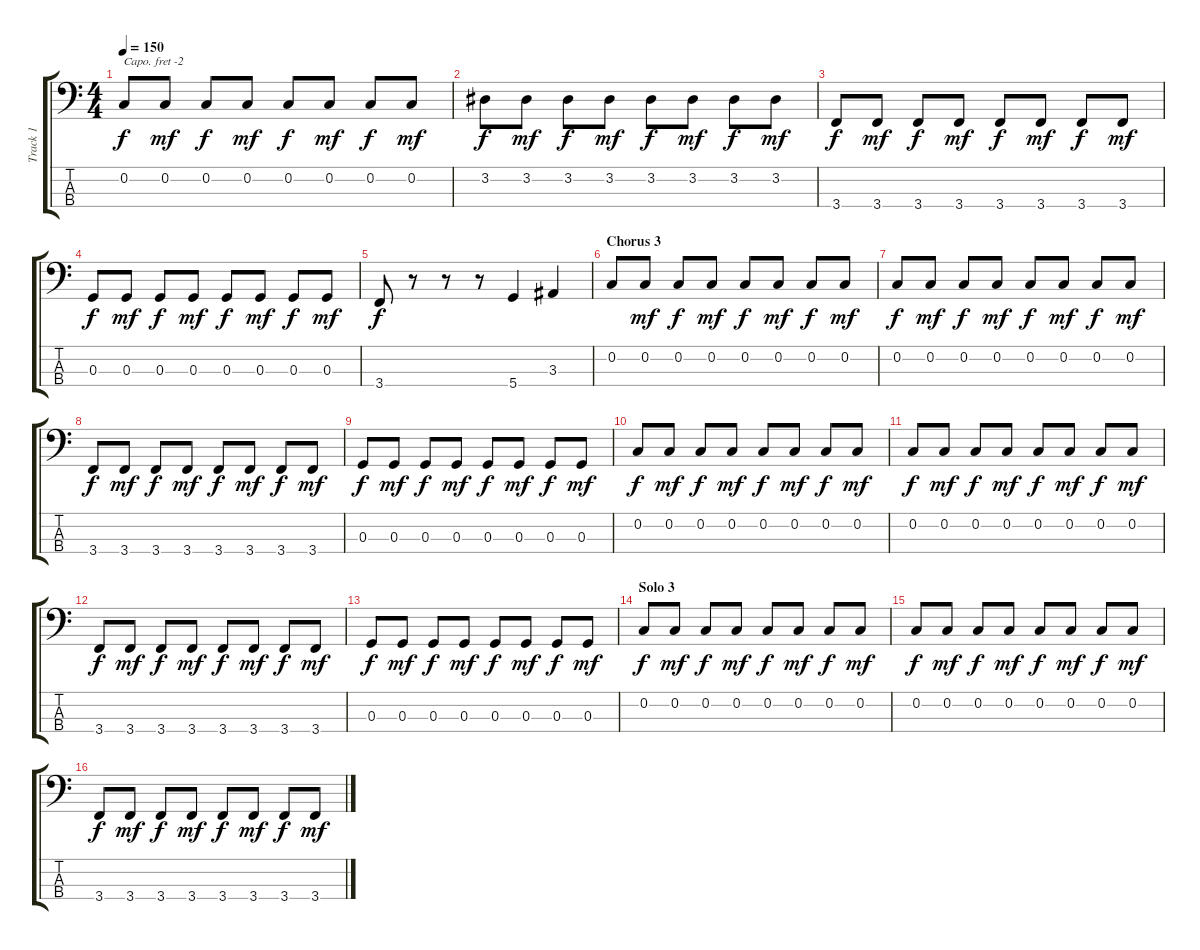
\track ("Track 1" "Track 1") {instrument electricbasspick}
\staff {score tabs}
\capo -2
\tuning (G2 D2 A1 E1) {hide}
\ts (4 4)
\tempo 150
\clef f4
\ks c
0.2.8{dy f} 0.2.8{dy mf} 0.2.8{dy f} 0.2.8{dy mf} 0.2.8{dy f} 0.2.8{dy mf} 0.2.8{dy f} 0.2.8{dy mf} |
3.2.8{dy f} 3.2.8{dy mf} 3.2.8{dy f} 3.2.8{dy mf} 3.2.8{dy f} 3.2.8{dy mf} 3.2.8{dy f} 3.2.8{dy mf} |
3.4.8{dy f} 3.4.8{dy mf} 3.4.8{dy f} 3.4.8{dy mf} 3.4.8{dy f} 3.4.8{dy mf} 3.4.8{dy f} 3.4.8{dy mf} |
0.3.8{dy f} 0.3.8{dy mf} 0.3.8{dy f} 0.3.8{dy mf} 0.3.8{dy f} 0.3.8{dy mf} 0.3.8{dy f} 0.3.8{dy mf} |
3.4.8{dy f} r.8 r.8 r.8 5.4.4 3.3.4 |
\section ("" "Chorus 3")
0.2.8 0.2.8{dy mf} 0.2.8{dy f} 0.2.8{dy mf} 0.2.8{dy f} 0.2.8{dy mf} 0.2.8{dy f} 0.2.8{dy mf} |
0.2.8{dy f} 0.2.8{dy mf} 0.2.8{dy f} 0.2.8{dy mf} 0.2.8{dy f} 0.2.8{dy mf} 0.2.8{dy f} 0.2.8{dy mf} |
3.4.8{dy f} 3.4.8{dy mf} 3.4.8{dy f} 3.4.8{dy mf} 3.4.8{dy f} 3.4.8{dy mf} 3.4.8{dy f} 3.4.8{dy mf} |
0.3.8{dy f} 0.3.8{dy mf} 0.3.8{dy f} 0.3.8{dy mf} 0.3.8{dy f} 0.3.8{dy mf} 0.3.8{dy f} 0.3.8{dy mf} |
0.2.8{dy f} 0.2.8{dy mf} 0.2.8{dy f} 0.2.8{dy mf} 0.2.8{dy f} 0.2.8{dy mf} 0.2.8{dy f} 0.2.8{dy mf} |
0.2.8{dy f} 0.2.8{dy mf} 0.2.8{dy f} 0.2.8{dy mf} 0.2.8{dy f} 0.2.8{dy mf} 0.2.8{dy f} 0.2.8{dy mf} |
3.4.8{dy f} 3.4.8{dy mf} 3.4.8{dy f} 3.4.8{dy mf} 3.4.8{dy f} 3.4.8{dy mf} 3.4.8{dy f} 3.4.8{dy mf} |
0.3.8{dy f} 0.3.8{dy mf} 0.3.8{dy f} 0.3.8{dy mf} 0.3.8{dy f} 0.3.8{dy mf} 0.3.8{dy f} 0.3.8{dy mf} |
\section ("" "Solo 3")
0.2.8{dy f} 0.2.8{dy mf} 0.2.8{dy f} 0.2.8{dy mf} 0.2.8{dy f} 0.2.8{dy mf} 0.2.8{dy f} 0.2.8{dy mf} |
0.2.8{dy f} 0.2.8{dy mf} 0.2.8{dy f} 0.2.8{dy mf} 0.2.8{dy f} 0.2.8{dy mf} 0.2.8{dy f} 0.2.8{dy mf} |
3.4.8{dy f} 3.4.8{dy mf} 3.4.8{dy f} 3.4.8{dy mf} 3.4.8{dy f} 3.4.8{dy mf} 3.4.8{dy f} 3.4.8{dy mf}
